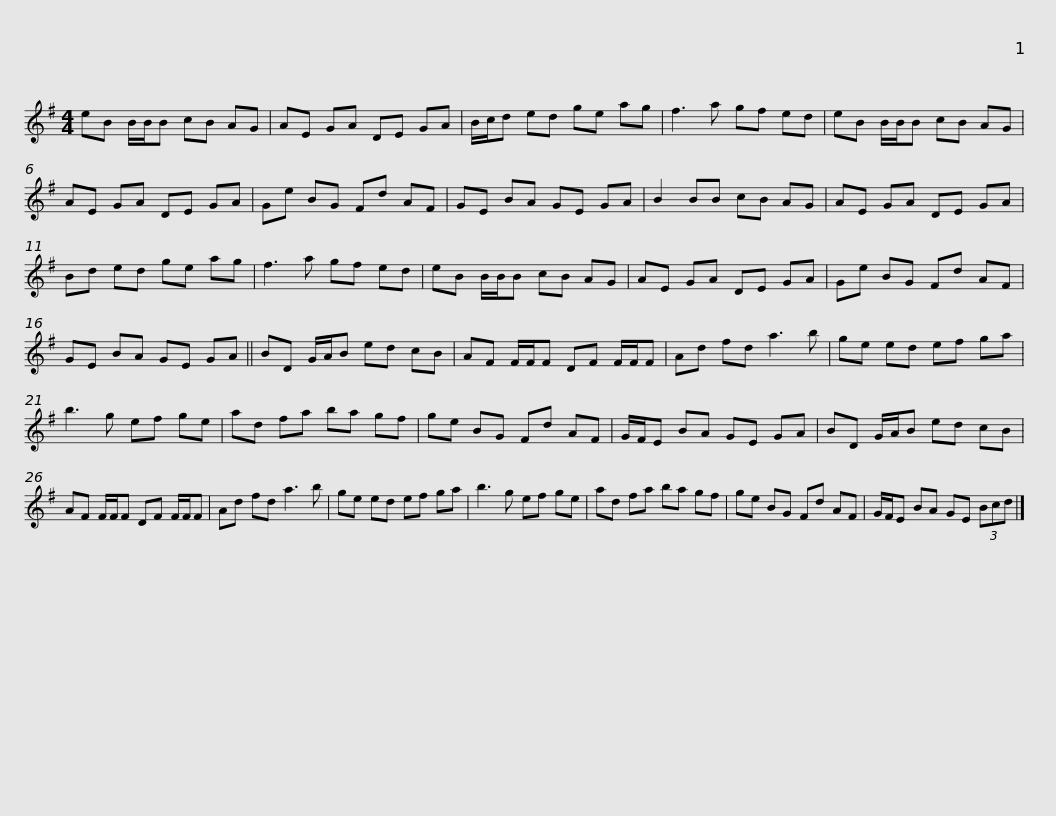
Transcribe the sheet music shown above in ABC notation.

X:1
L:1/8
M:4/4
I:linebreak $
K:Emin
V:1 treble
V:1
 eB B/B/B cB AG | AE GA DE GA | B/c/d ed ge ag | f3 a gf ed | eB B/B/B cB AG |$ %5
 AE GA DE GA | Ge BG Fd AF | GE BA GE GA | B2 BB cB AG | AE GA DE GA |$ %10
 Bd ed ge ag | f3 a gf ed | eB B/B/B cB AG | AE GA DE GA | Ge BG Fd AF |$ %15
 GE BA GE GA || BD G/A/B ed cB | AF F/F/F DF F/F/F | Ad fd a3 b | ge ed ef ga |$ %20
 b3 g ef ge | ad fa ba gf | ge BG Fd AF | G/F/E BA GE GA | BD G/A/B ed cB |$ %25
 AF F/F/F DF F/F/F | Ad fd a3 b | ge ed ef ga | b3 g ef ge | ad fa ba gf |$ %30
 ge BG Fd AF | G/F/E BA GE (3Bcd |] %32
